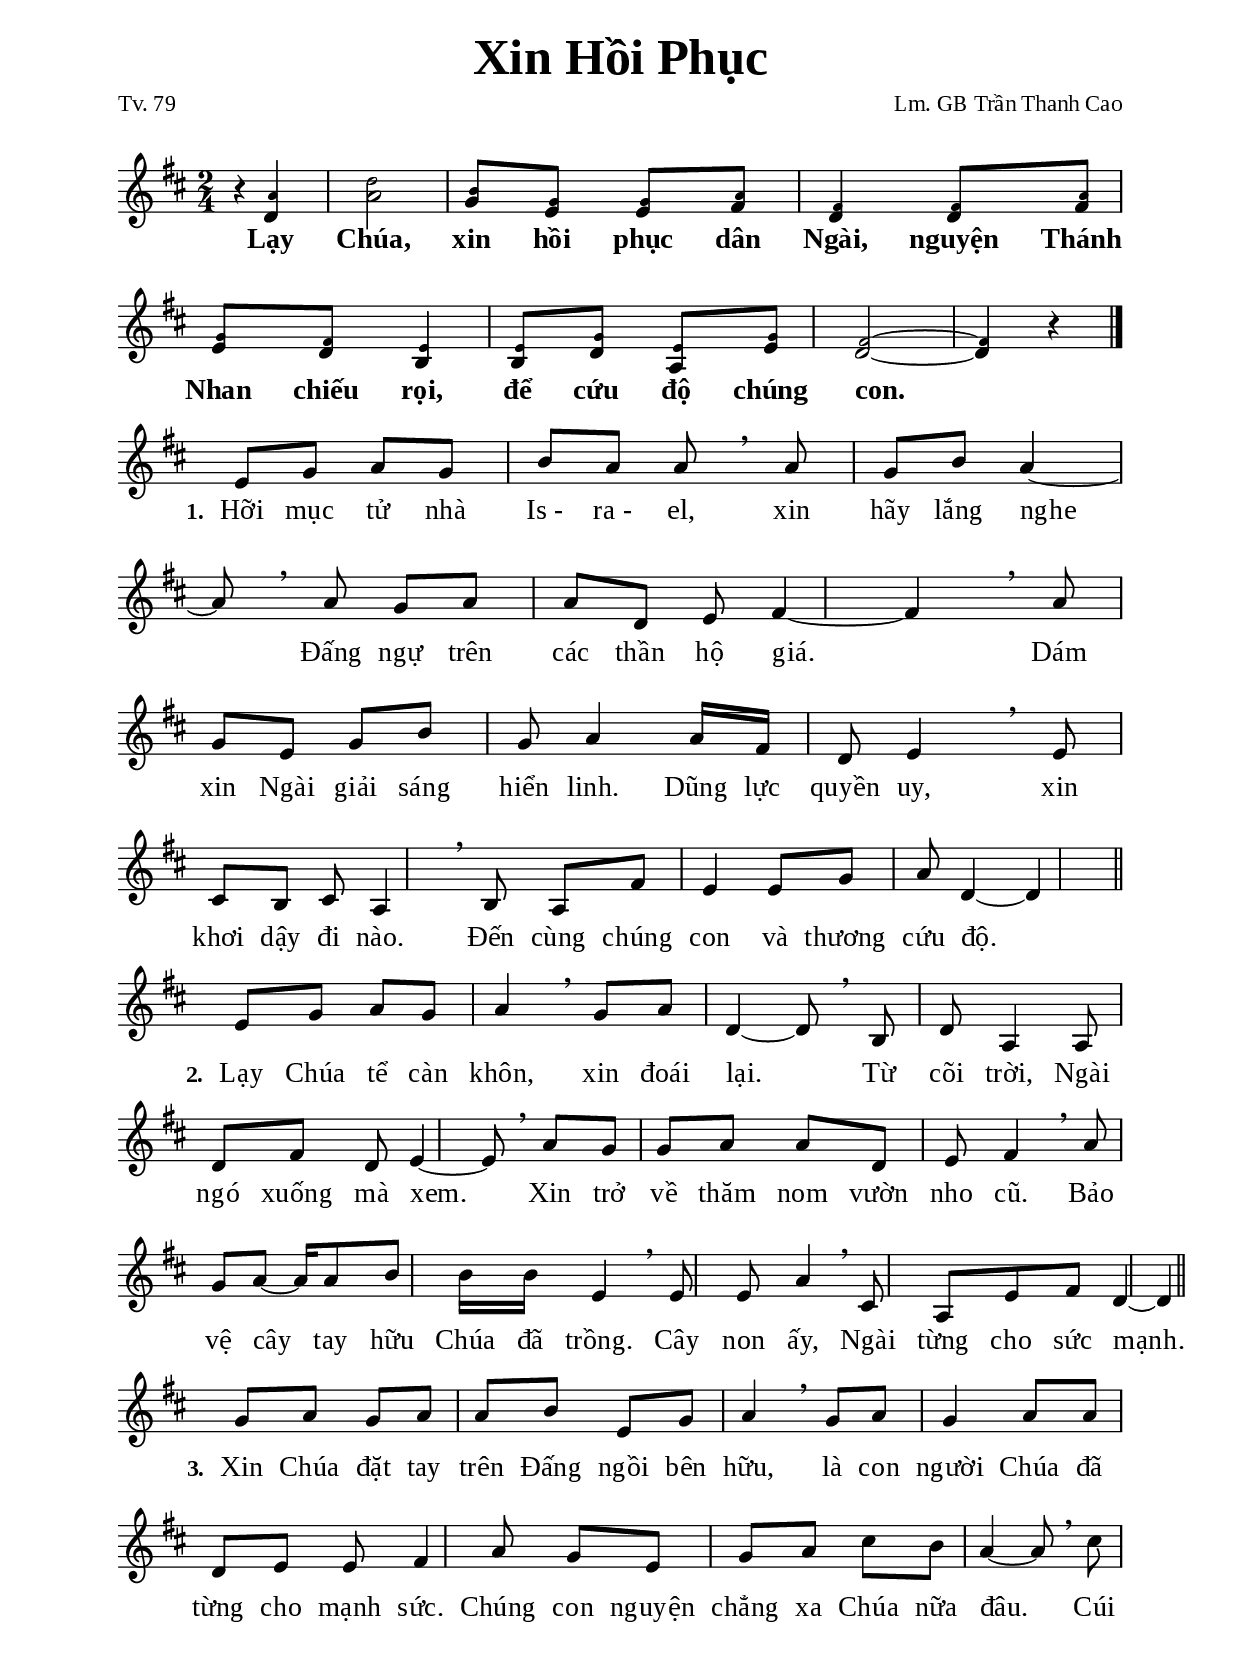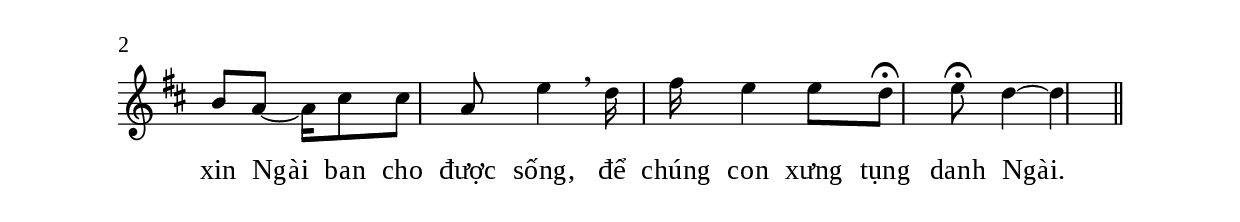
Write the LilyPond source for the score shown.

% Cài đặt chung
\version "2.22.1"
\include "english.ly"

\header {
  title = \markup { \fontsize #3 "Xin Hồi Phục" }
  poet = "Tv. 79"
  composer = "Lm. GB Trần Thanh Cao"
  arranger = " "
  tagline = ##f
}

% Nhạc điệp khúc
nhacDiepKhucSop = \relative c' {
  r4 d4 |
  a'2 |
  g8 e e fs |
  d4 d8 fs 
  e d b4 |
  b8 d a e' |
  d2 ~ |
  d4 r \bar "|."
}

nhacDiepKhucBas = \relative c' {
  \skip 4 a'4 |
  d2 |
  b8 g g a |
  fs4 fs8 a |
  g fs e4 |
  e8 g e g |
  fs2 ~ |
  fs4 r
}

% Nhạc phiên khúc
nhacPhienKhucMot = \relative c' {
  e8 g a g b a a \breathe
  a g b a4 ~ a8 \breathe
  a g a a d, e fs4 ~ fs \breathe
  a8 g e g b g a4 a16 fs d8 e4 \breathe
  e8 cs b cs a4 \breathe
  b8 a fs' e4 e8 g a d,4 ~ d \bar "||"
}

nhacPhienKhucHai = \relative c' {
  e8 g a g a4 \breathe
  g8 a d,4 ~ d8 \breathe
  b d a4 a8 d fs d e4 ~ e8 \breathe
  a g g a a d, e fs4 \breathe
  a8 g a ~ a16 a8 b b16 b e,4 \breathe
  e8 e a4 \breathe
  cs,8 a e' fs d4 ~ d \bar "||"
}

nhacPhienKhucBa = \relative c' {
  g'8 a g a a b e, g a4 \breathe
  g8 a g4 a8 a d, e e fs4 a8 g e g a cs b a4 ~ a8 \breathe
  cs b a ~ a16 cs8 cs a e'4 \breathe
  d16 fs e4 e8 d8 \fermata e \fermata d4 ~ d \bar "||"
}

% Lời điệp khúc
loiDiepKhuc = \lyricmode {
  Lạy Chúa, xin hồi phục dân Ngài,
  nguyện Thánh Nhan chiếu rọi, để cứu độ chúng con.
}

% Lời phiên khúc
loiPhienKhucMot = \lyricmode {
  \set stanza = #"1. "
  Hỡi mục tử nhà "Is -" "ra -" el, xin hãy lắng nghe
  Đấng ngự trên các thần hộ giá.
  Dám xin Ngài giải sáng hiển linh.
  Dũng lực quyền uy, xin khơi dậy đi nào.
  Đến cùng chúng con và thương cứu độ.
}

loiPhienKhucHai = \lyricmode {
  \set stanza = #"2. "
  Lạy Chúa tể càn khôn, xin đoái lại.
  Từ cõi trời, Ngài ngó xuống mà xem.
  Xin trở về thăm nom vườn nho cũ.
  Bảo vệ cây tay hữu Chúa đã trồng.
  Cây non ấy, Ngài từng cho sức mạnh.
}

loiPhienKhucBa = \lyricmode {
  \set stanza = #"3. "
  Xin Chúa đặt tay trên Đấng ngồi bên hữu,
  là con người Chúa đã từng cho mạnh sức.
  Chúng con nguyện chẳng xa Chúa nữa đâu.
  Cúi xin Ngài ban cho được sống,
  để chúng con xưng tụng danh Ngài.
}


% Dàn trang
\paper {
  #(set-paper-size "a4")
  top-margin = 15\mm
  bottom-margin = 10\mm
  left-margin = 20\mm
  right-margin = 20\mm
  indent = #0
  #(define fonts
    (make-pango-font-tree
      "Liberation Serif"
      "Liberation Serif"
      "Liberation Serif"
      (/ 20 20)))
  %page-count = #1
  system-system-spacing = #'((basic-distance . 12)
                             (minimum-distance . 12.5)
                             (padding . 1))
  score-system-spacing = #'((basic-distance . 12)
                             (minimum-distance . 12.5)
                             (padding . 1))
}

% Thiết lập tông và nhịp
TongNhip = { \key d \major \time 2/4 }

% Đổi kích thước nốt cho bè phụ
notBePhu =
#(define-music-function (font-size music) (number? ly:music?)
   (for-some-music
     (lambda (m)
       (if (music-is-of-type? m 'rhythmic-event)
           (begin
             (set! (ly:music-property m 'tweaks)
                   (cons `(font-size . ,font-size)
                         (ly:music-property m 'tweaks)))
             #t)
           #f))
     music)
   music)

\score {
  \new ChoirStaff <<
    \new Staff = diepKhuc \with {
        \consists "Merge_rests_engraver"
        %\magnifyStaff #(magstep +1)
        printPartCombineTexts = ##f
      }
      <<
      \new Voice \TongNhip \partCombine 
        \notBePhu -3 { \nhacDiepKhucBas }
        \nhacDiepKhucSop
      \new NullVoice = nhacThamChieu \nhacDiepKhucSop
      \new Lyrics \lyricsto nhacThamChieu \loiDiepKhuc
      >>
  >>
  \layout {
    \override Lyrics.LyricText.font-series = #'bold
    \override Lyrics.LyricText.font-size = #+2
    \override Lyrics.LyricSpace.minimum-distance = #4
    \override Score.BarNumber.break-visibility = ##(#f #f #f)
    \override Score.SpacingSpanner.uniform-stretching = ##t
  }
}

\score {
  \new ChoirStaff <<
    \new Staff = phienKhuc \with {
        %\magnifyStaff #(magstep +1)
      }
      <<
      \new Voice = beSop {
        \TongNhip \nhacPhienKhucMot
      }
    >>
    \new Lyrics \with {
      \override VerticalAxisGroup.
        nonstaff-relatedstaff-spacing.padding = #1
      \override VerticalAxisGroup.
        nonstaff-unrelatedstaff-spacing.padding = #1
    }
    \lyricsto beSop \loiPhienKhucMot
  >>
  \layout {
    \override Staff.TimeSignature.transparent = ##t
    \override Lyrics.LyricText.font-size = #+2
    \override Lyrics.LyricSpace.minimum-distance = #1.5
    \override Score.BarNumber.break-visibility = ##(#f #f #f)
    \override Score.SpacingSpanner.uniform-stretching = ##t
    \set Score.barAlways = ##t
    \set Score.defaultBarType = ""
  } 
}

\score {
  \new ChoirStaff <<
    \new Staff = phienKhuc \with {
        %\magnifyStaff #(magstep +1)
      }
      <<
      \new Voice = beSop {
        \TongNhip \nhacPhienKhucHai
      }
    >>
    \new Lyrics \with {
      \override VerticalAxisGroup.
        nonstaff-relatedstaff-spacing.padding = #1
      \override VerticalAxisGroup.
        nonstaff-unrelatedstaff-spacing.padding = #1
    }
    \lyricsto beSop \loiPhienKhucHai
  >>
  \layout {
    \override Staff.TimeSignature.transparent = ##t
    \override Lyrics.LyricText.font-size = #+2
    \override Lyrics.LyricSpace.minimum-distance = #2
    \override Score.BarNumber.break-visibility = ##(#f #f #f)
    \override Score.SpacingSpanner.uniform-stretching = ##t
    \set Score.barAlways = ##t
    \set Score.defaultBarType = ""
  } 
}

\score {
  \new ChoirStaff <<
    \new Staff = phienKhuc \with {
        %\magnifyStaff #(magstep +1)
      }
      <<
      \new Voice = beSop {
        \TongNhip \nhacPhienKhucBa
      }
    >>
    \new Lyrics \with {
      \override VerticalAxisGroup.
        nonstaff-relatedstaff-spacing.padding = #1.7
      \override VerticalAxisGroup.
        nonstaff-unrelatedstaff-spacing.padding = #1
    }
    \lyricsto beSop \loiPhienKhucBa
  >>
  \layout {
    \override Staff.TimeSignature.transparent = ##t
    \override Lyrics.LyricText.font-size = #+2
    \override Lyrics.LyricSpace.minimum-distance = #1.5
    \override Score.BarNumber.break-visibility = ##(#f #f #f)
    \override Score.SpacingSpanner.uniform-stretching = ##t
    \set Score.barAlways = ##t
    \set Score.defaultBarType = ""
  } 
}
